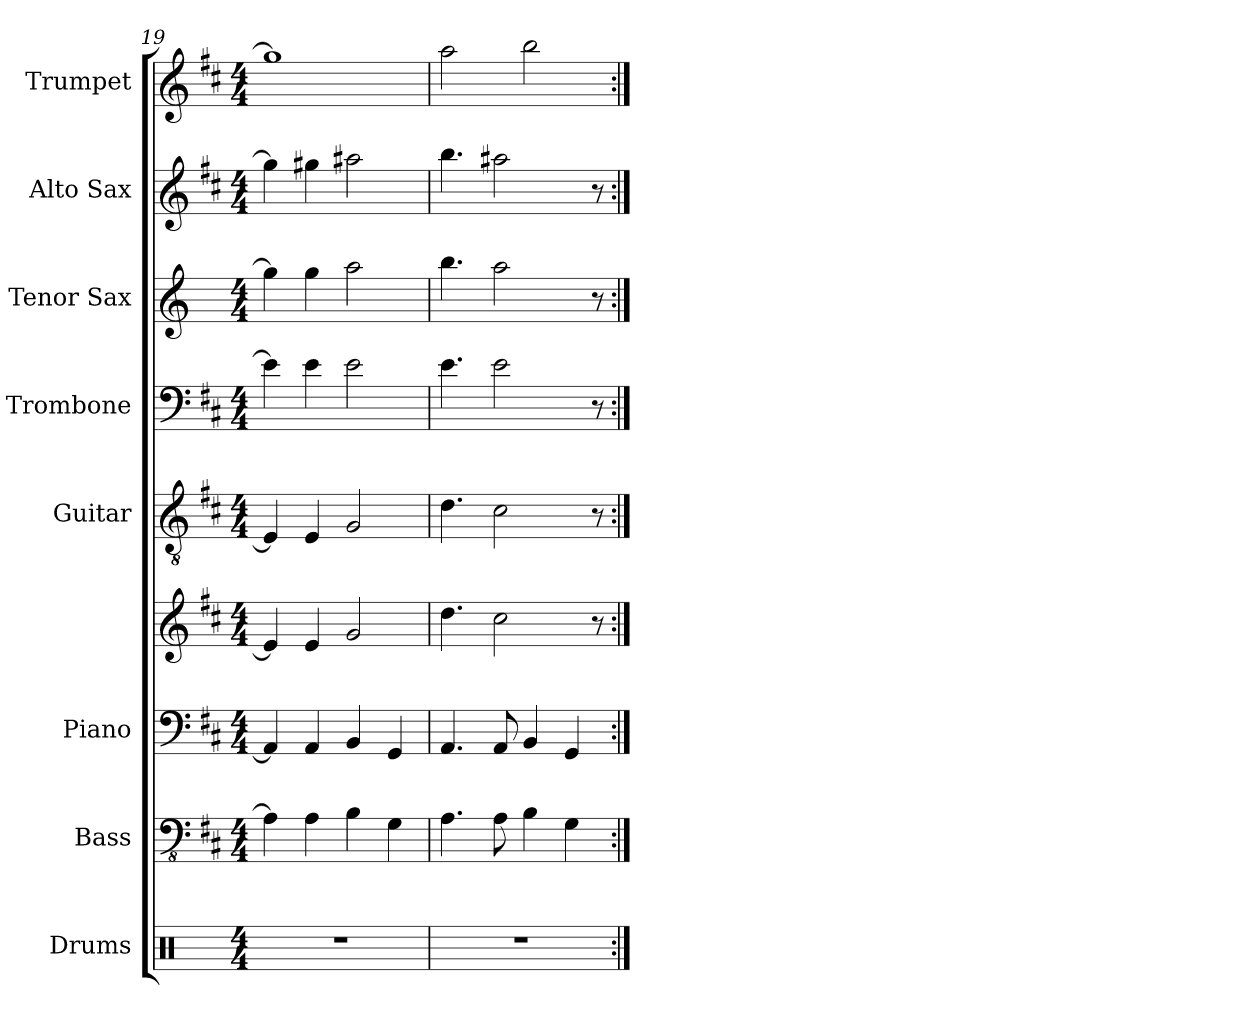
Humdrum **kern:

**kern	**kern	**kern	**kern	**kern	**kern	**kern	**kern	**kern
*part8	*part7	*part6	*part6	*part5	*part4	*part3	*part2	*part1
*staff9	*staff8	*staff7	*staff6	*staff5	*staff4	*staff3	*staff2	*staff1
*I"Drums	*I"Bass	*I"Piano	*	*I"Guitar	*I"Trombone	*I"Tenor Sax	*I"Alto Sax	*I"Trumpet
*I'Drums	*I'Bass	*I'Piano	*	*I'Gtr.	*I'Tbn.	*I'Tenor	*I'Alto	*I'Tpt.
!!LO:PB:g=z
*clefX	*clefFv4	*clefF4	*clefG2	*clefGv2	*clefF4	*clefG2	*clefG2	*clefG2
*	*	*	*	*	*	*ITrd8c14	*ITrd5c9	*ITrd1c2
*k[]	*k[f#c#]	*k[f#c#]	*k[f#c#]	*k[f#c#]	*k[f#c#]	*k[]	*k[b-]	*k[]
*M4/4	*M4/4	*M4/4	*M4/4	*M4/4	*M4/4	*M4/4	*M4/4	*M4/4
=19	=19	=19	=19	=19	=19	=19	=19	=19
1r	4AA\]	4AA/]	4e/]	4E/]	4e\]	4g\]	4b\]	1ff#]
.	4AA\	4AA/	4e/	4E/	4e\	4g\	4bn\	.
.	4BB\	4BB/	2g/	2G/	2e\	2a\	2cc#X\	.
.	4GG\	4GG/	.	.	.	.	.	.
=20	=20	=20	=20	=20	=20	=20	=20	=20
1r	4.AA\	4.AA/	4.dd\	4.d\	4.e\	4.b\	4.dd\	2gg\
.	8AA\	8AA/	2cc#\	2c#\	2e\	2a\	2cc#X\	.
.	4BB\	4BB/	.	.	.	.	.	2aa\
.	4GG\	4GG/	.	.	.	.	.	.
.	.	.	8r	8r	8r	8r	8r	.
=:|!	=:|!	=:|!	=:|!	=:|!	=:|!	=:|!	=:|!	=:|!
*-	*-	*-	*-	*-	*-	*-	*-	*-
